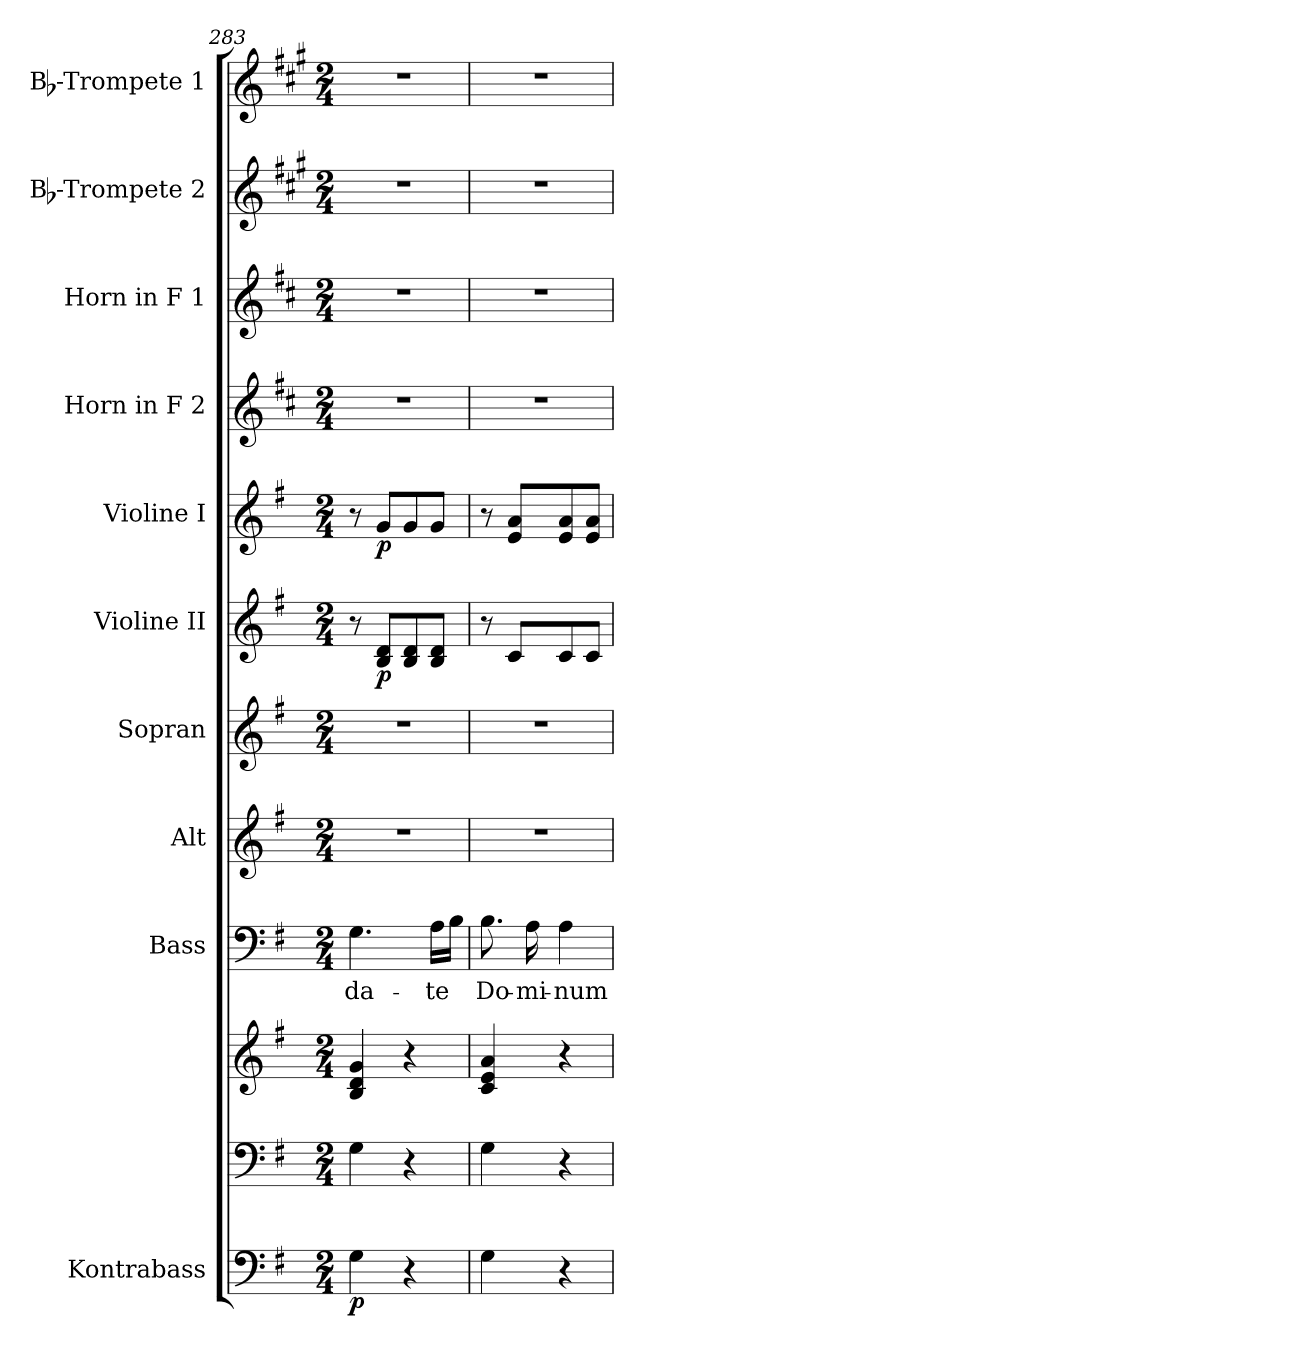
**kern	**dynam	**kern	**kern	**kern	**text	**kern	**kern	**kern	**dynam	**kern	**dynam	**kern	**kern	**kern	**kern
*part11	*part11	*part10	*part10	*part9	*part9	*part8	*part7	*part6	*part6	*part5	*part5	*part4	*part3	*part2	*part1
*staff12	*staff12	*staff11	*staff10	*staff9	*staff9	*staff8	*staff7	*staff6	*staff6	*staff5	*staff5	*staff4	*staff3	*staff2	*staff1
*I"Kontrabass	*	*	*	*I"Bass	*	*I"Alt	*I"Sopran	*I"Violine II	*	*I"Violine I	*	*I"Horn in F 2	*I"Horn in F 1	*I"Bb-Trompete 2	*I"Bb-Trompete 1
*I'Kb.	*	*	*	*I'B.	*	*I'A.	*I'S.	*I'Vl. II	*	*I'Vl. I	*	*	*	*I'Bb Trp. 2	*I'Bb Trp. 1
*clefF4	*	*clefF4	*clefG2	*clefF4	*	*clefG2	*clefG2	*clefG2	*	*clefG2	*	*clefG2	*clefG2	*clefG2	*clefG2
*ITrd7c12	*	*	*	*	*	*	*	*	*	*	*	*ITrd4c7	*ITrd4c7	*ITrd1c2	*ITrd1c2
*k[f#]	*	*k[f#]	*k[f#]	*k[f#]	*	*k[f#]	*k[f#]	*k[f#]	*	*k[f#]	*	*k[f#]	*k[f#]	*k[f#]	*k[f#]
*G:	*	*G:	*G:	*G:	*	*G:	*G:	*G:	*	*G:	*	*G:	*G:	*G:	*G:
*M2/4	*	*M2/4	*M2/4	*M2/4	*	*M2/4	*M2/4	*M2/4	*	*M2/4	*	*M2/4	*M2/4	*M2/4	*M2/4
=283	=283	=283	=283	=283	=283	=283	=283	=283	=283	=283	=283	=283	=283	=283	=283
!	!LO:DY:b	!	!	!	!LO:LY:b	!	!	!	!	!	!	!	!	!	!
4GG\	p	4G\	4B/ 4d/ 4g/	4.G\	-da-	2r	2r	8r	.	8r	.	2r	2r	2r	2r
!	!	!	!	!	!	!	!	!	!LO:DY:b	!	!LO:DY:b	!	!	!	!
.	.	.	.	.	.	.	.	8B/ 8d/L	p	8g/L	p	.	.	.	.
4r	.	4r	4r	.	.	.	.	8B/ 8d/	.	8g/	.	.	.	.	.
!	!	!	!	!	!LO:LY:b	!	!	!	!	!	!	!	!	!	!
.	.	.	.	16A\LL	-te	.	.	8B/ 8d/J	.	8g/J	.	.	.	.	.
.	.	.	.	16B\JJ	.	.	.	.	.	.	.	.	.	.	.
=284	=284	=284	=284	=284	=284	=284	=284	=284	=284	=284	=284	=284	=284	=284	=284
!	!	!	!	!	!LO:LY:b	!	!	!	!	!	!	!	!	!	!
4GG\	.	4G\	4c/ 4e/ 4a/	8.B\	Do-	2r	2r	8r	.	8r	.	2r	2r	2r	2r
.	.	.	.	.	.	.	.	8c/L	.	8e/ 8a/L	.	.	.	.	.
!	!	!	!	!	!LO:LY:b	!	!	!	!	!	!	!	!	!	!
.	.	.	.	16A\	-mi-	.	.	.	.	.	.	.	.	.	.
!	!	!	!	!	!LO:LY:b	!	!	!	!	!	!	!	!	!	!
4r	.	4r	4r	4A\	-num	.	.	8c/	.	8e/ 8a/	.	.	.	.	.
.	.	.	.	.	.	.	.	8c/J	.	8e/ 8a/J	.	.	.	.	.
=	=	=	=	=	=	=	=	=	=	=	=	=	=	=	=
*-	*-	*-	*-	*-	*-	*-	*-	*-	*-	*-	*-	*-	*-	*-	*-
